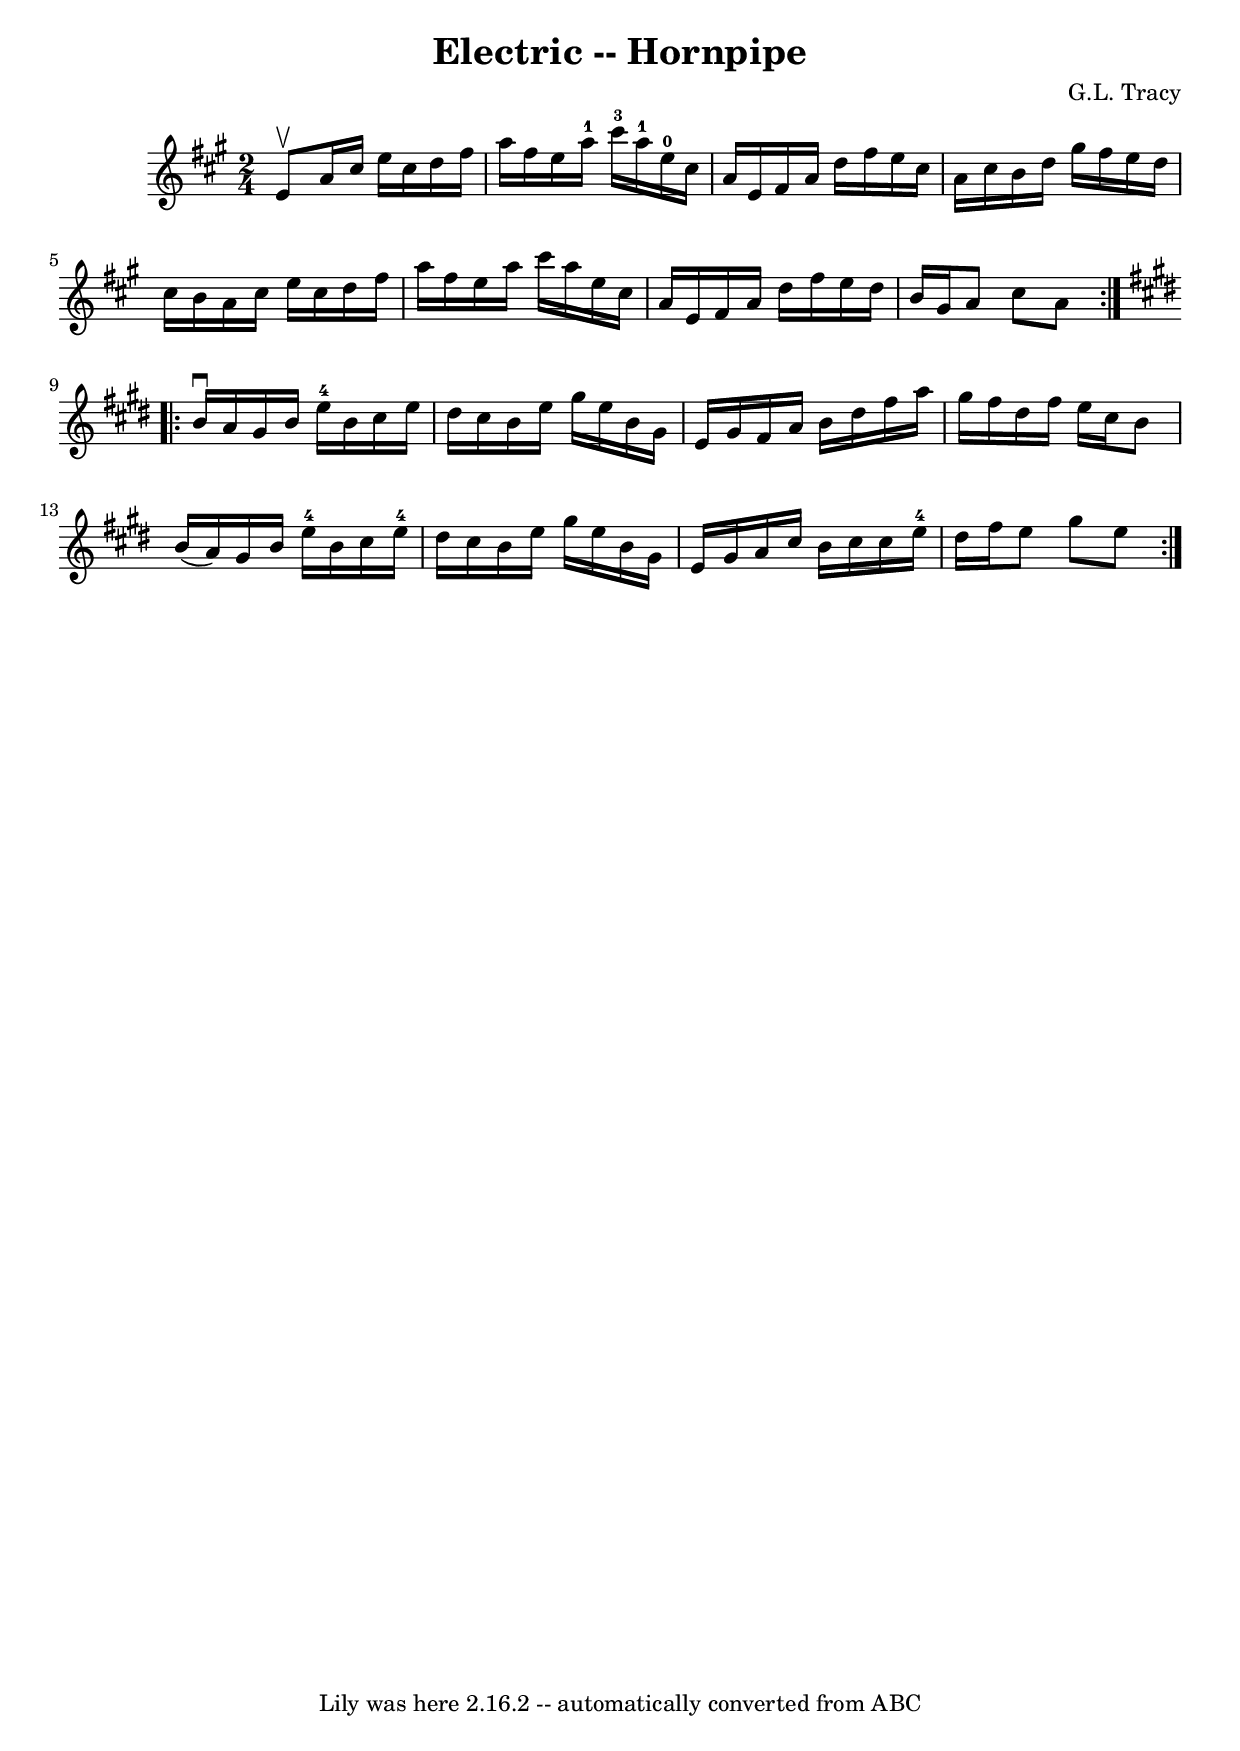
\version "2.7.40"
\include "Mammoth.ily"
\header {
	book = "Cole's 1000 Fiddle Tunes"
	composer = "G.L. Tracy"
	crossRefNumber = "1"
	footnotes = ""
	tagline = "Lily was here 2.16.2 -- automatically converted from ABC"
	title = "Electric -- Hornpipe"
}
voicedefault =  {
\set Score.defaultBarType = "empty"

\repeat volta 2 {
\time 2/4 \key a \major e'8^\upbow |
 a'16 cis''16 e''16    
cis''16 d''16 fis''16 a''16 fis''16  |
 e''16 a''16-1 
 cis'''16-3 a''16-1 e''16-0 cis''16 a'16 e'16  |
 
 fis'16 a'16 d''16 fis''16 e''16 cis''16 a'16 cis''16  
|
 b'16 d''16 gis''16 fis''16 e''16 d''16 cis''16    
b'16  |
 a'16 cis''16 e''16 cis''16 d''16 fis''16    
a''16 fis''16  |
 e''16 a''16 cis'''16 a''16 e''16    
cis''16 a'16 e'16  |
 fis'16 a'16 d''16 fis''16    
e''16 d''16 b'16 gis'16  |
 a'8 cis''8 a'8  }   
\key e \major   \repeat volta 2 { b'16^\downbow a'16  |
 gis'16    
b'16 e''16-4 b'16 cis''16 e''16 dis''16 cis''16  |
   
b'16 e''16 gis''16 e''16 b'16 gis'16 e'16 gis'16  |
 
 fis'16 a'16 b'16 dis''16 fis''16 a''16 gis''16 fis''16 
 |
 dis''16 fis''16 e''16 cis''16 b'8 b'16 (a'16) 
|
 gis'16 b'16 e''16-4 b'16 cis''16 e''16-4   
dis''16 cis''16  |
 b'16 e''16 gis''16 e''16 b'16    
gis'16 e'16 gis'16  |
 a'16 cis''16 b'16 cis''16    
cis''16 e''16-4 dis''16 fis''16  |
 e''8 gis''8 e''8  
}   
}

\score{
    <<

	\context Staff="default"
	{
	    \voicedefault 
	}

    >>
	\layout {
	}
	\midi {}
}
